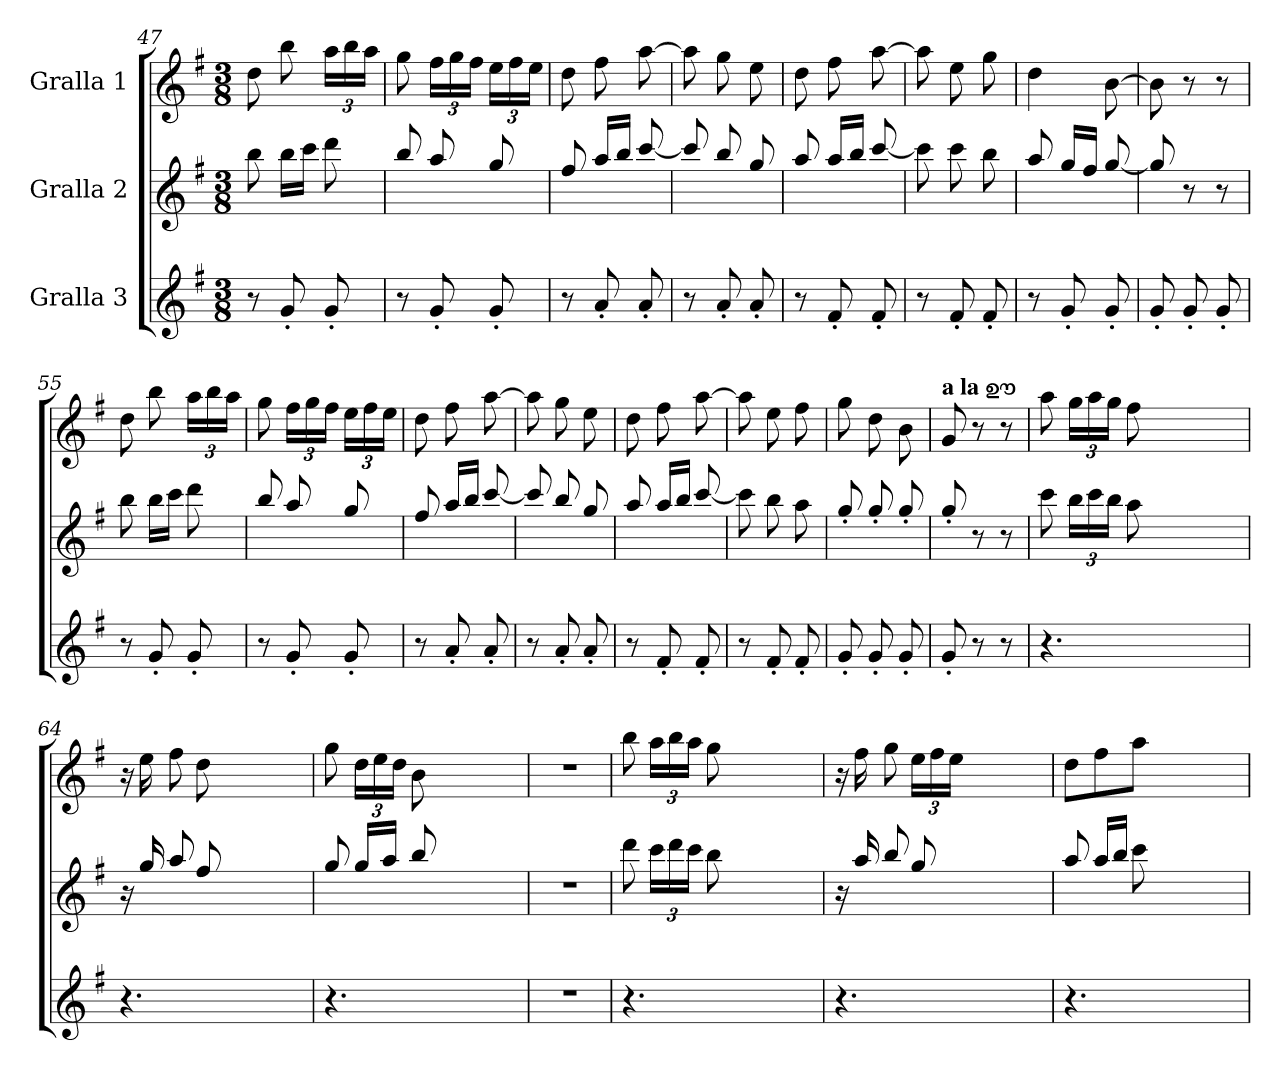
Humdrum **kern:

**kern	**kern	**kern
*part3	*part2	*part1
*staff3	*staff2	*staff1
*I"Gralla 3	*I"Gralla 2	*I"Gralla 1
*clefG2	*clefG2	*clefG2
*	*ITrd8c14	*
*k[f#]	*k[f#]	*k[f#]
*M3/8	*M3/8	*M3/8
=47	=47	=47
8r	8b\	8dd\
8g'/	16b\LL	8bb\
.	16cc\JJ	.
*	*	*Xbrackettup
8g'/	8dd\	24aa\LL
.	.	24bb\
.	.	24aa\JJ
=48	=48	=48
8r	8b/	8gg\
8g'/	8a/	24ff#\LL
.	.	24gg\
.	.	24ff#\JJ
8g'/	8g/	24ee\LL
.	.	24ff#\
.	.	24ee\JJ
=49	=49	=49
8r	8f#/	8dd\
8a'/	16a/LL	8ff#\
.	16b/JJ	.
8a'/	[8cc/	[8aa\
=50	=50	=50
8r	8cc/]	8aa\]
8a'/	8b/	8gg\
8a'/	8g/	8ee\
=51	=51	=51
8r	8a/	8dd\
8f#'/	16a/LL	8ff#\
.	16b/JJ	.
8f#'/	[8cc/	[8aa\
=52	=52	=52
8r	8cc\]	8aa\]
8f#'/	8cc\	8ee\
8f#'/	8b\	8gg\
=53	=53	=53
8r	8a/	4dd\
8g'/	16g/LL	.
.	16f#/JJ	.
8g'/	[8g/	[8b\
!!LO:LB:g=z
=54	=54	=54
8g'/	8g/]	8b\]
8g'/	8r	8r
8g'/	8r	8r
=55	=55	=55
8r	8b\	8dd\
8g'/	16b\LL	8bb\
.	16cc\JJ	.
8g'/	8dd\	24aa\LL
.	.	24bb\
.	.	24aa\JJ
=56	=56	=56
8r	8b/	8gg\
8g'/	8a/	24ff#\LL
.	.	24gg\
.	.	24ff#\JJ
8g'/	8g/	24ee\LL
.	.	24ff#\
.	.	24ee\JJ
=57	=57	=57
8r	8f#/	8dd\
8a'/	16a/LL	8ff#\
.	16b/JJ	.
8a'/	[8cc/	[8aa\
=58	=58	=58
8r	8cc/]	8aa\]
8a'/	8b/	8gg\
8a'/	8g/	8ee\
=59	=59	=59
8r	8a/	8dd\
8f#'/	16a/LL	8ff#\
.	16b/JJ	.
8f#'/	[8cc/	[8aa\
=60	=60	=60
8r	8cc\]	8aa\]
8f#'/	8b\	8ee\
8f#'/	8a\	8ff#\
=61	=61	=61
8g'/	8g'/	8gg\
8g'/	8g'/	8dd\
8g'/	8g'/	8b\
!!LO:PB:g=z
=62	=62	=62
!	!	!LO:TX:a:B:t=a la ഊ
8g'/	8g'/	8g/
8r	8r	8r
8r	8r	8r
=63	=63	=63
4.r	8cc\	8aa\
*	*Xbrackettup	*
.	24b\LL	24gg\LL
.	24cc\	24aa\
.	24b\JJ	24gg\JJ
.	8a\	8ff#\
2ryy	2ryy	2ryy
8ryy	8ryy	8ryy
=64	=64	=64
4.r	16r	16r
.	16g/	16ee\
.	8a/	8ff#\
.	8f#/	8dd\
2ryy	2ryy	2ryy
8ryy	8ryy	8ryy
=65	=65	=65
4.r	8g/	8gg\
.	16g/LL	24dd\LL
.	.	24ee\
.	16a/JJ	.
.	.	24dd\JJ
.	8b/	8b\
2ryy	2ryy	2ryy
8ryy	8ryy	8ryy
=66	=66	=66
4.r	4.r	4.r
=67	=67	=67
4.r	8dd\	8bb\
.	24cc\LL	24aa\LL
.	24dd\	24bb\
.	24cc\JJ	24aa\JJ
.	8b\	8gg\
2ryy	2ryy	2ryy
8ryy	8ryy	8ryy
=68	=68	=68
4.r	16r	16r
.	16a/	16ff#\
.	8b/	8gg\
.	8g/	24ee\LL
.	.	24ff#\
.	.	24ee\JJ
2ryy	2ryy	2ryy
8ryy	8ryy	8ryy
!!LO:LB:g=z
=69	=69	=69
4.r	8a/	8dd\L
.	16a/LL	8ff#\
.	16b/JJ	.
.	8cc\	8aa\J
2ryy	2ryy	2ryy
8ryy	8ryy	8ryy
=	=	=
*-	*-	*-
